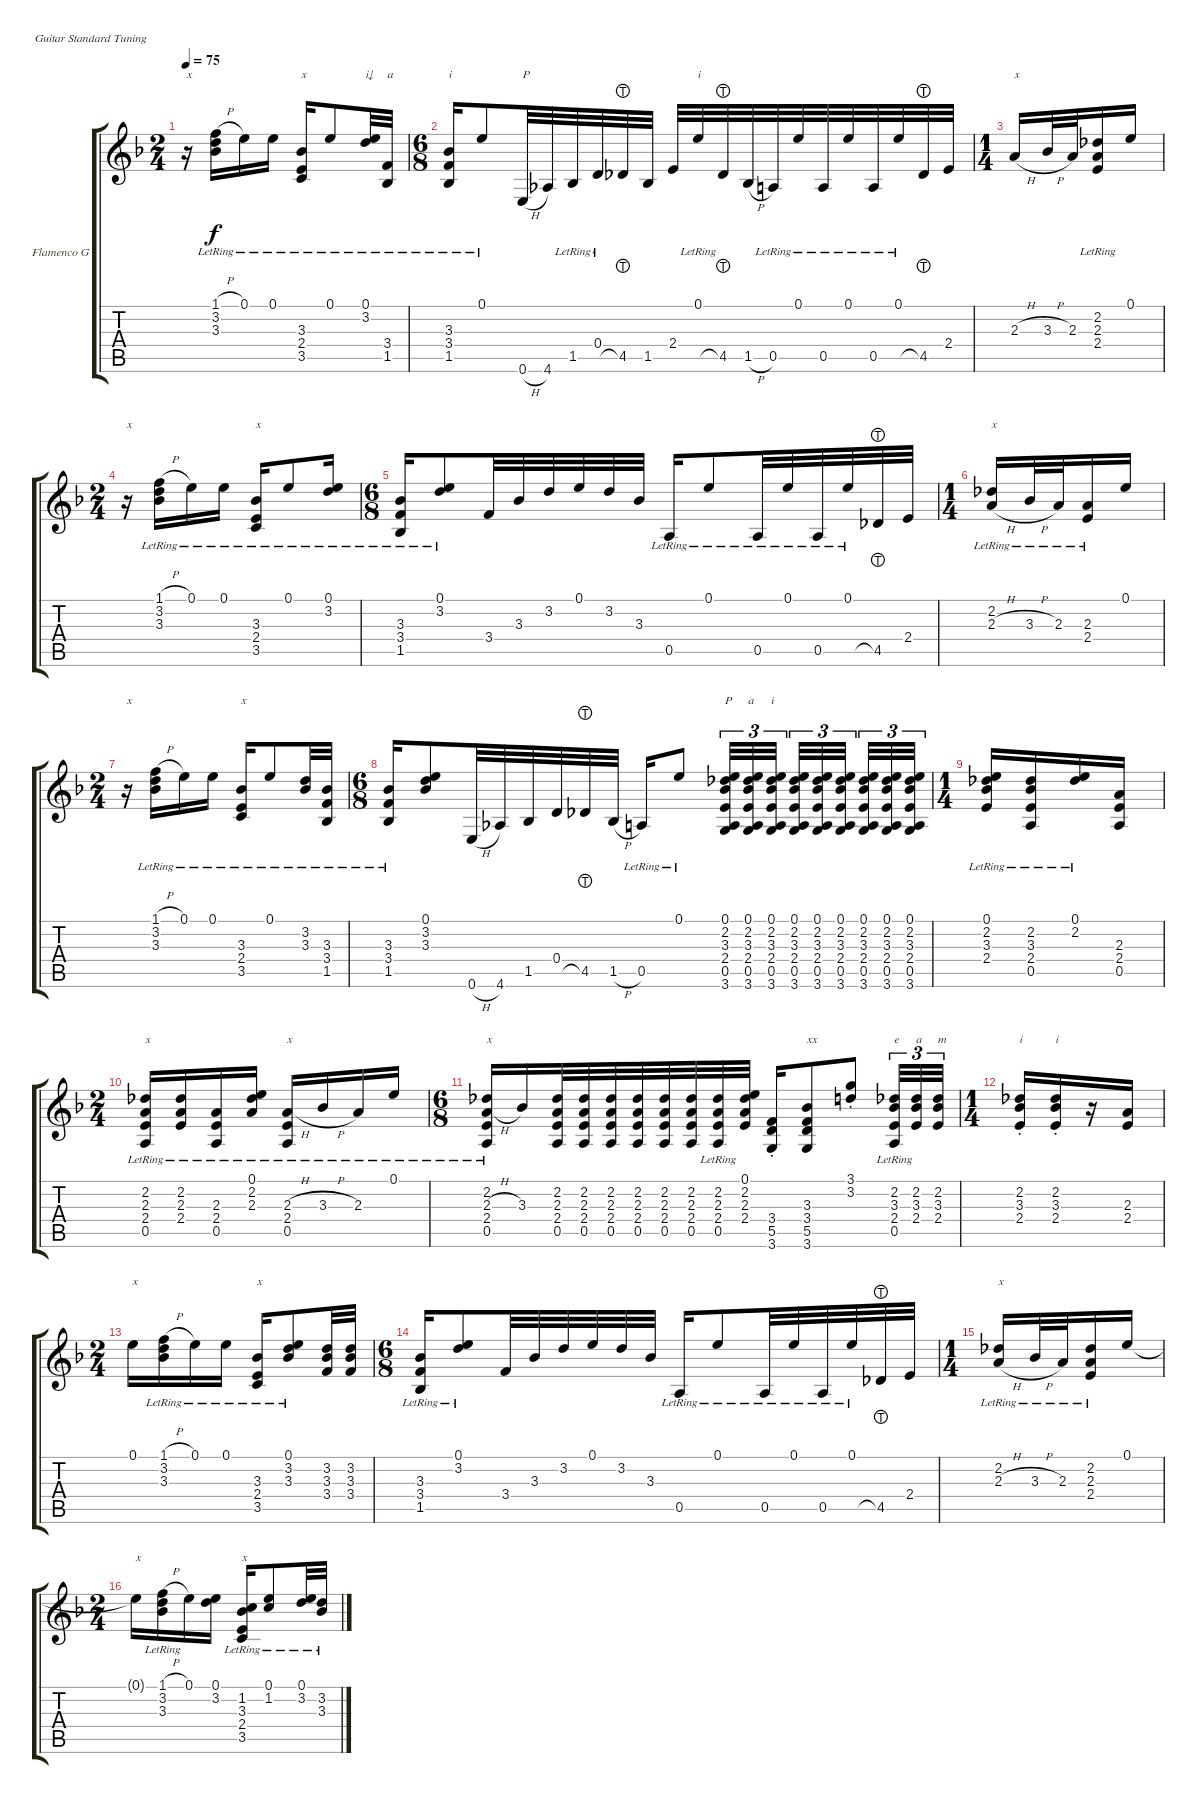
\defaultSystemsLayout 4
\bracketExtendMode groupsimilarinstruments
\firstSystemTrackNameOrientation horizontal
\otherSystemsTrackNameOrientation horizontal
\track ("Flamenco Guitar" "Flamenco G") {instrument acousticguitarnylon}
\staff {score tabs}
\tuning (E4 B3 G3 D3 A2 E2)
\ts (2 4)
\tempo 75
\clef g2
\scale
0.307994
\ks f
r.16{txt "x" dy f} (3.2{lr} 3.3{lr} 1.1{h lr}).16 0.1{lr}.16 0.1{lr}.16 (3.5{lr} 2.4{lr} 3.3{lr}).16{txt "x"} 0.1{lr}.8 (0.1{lr} 3.2{lr}).32{txt "i↓"} (1.5{lr} 3.4{lr}).32{txt "a"} |
\ts (6 8)
\scale
0.513132 (1.5{lr} 3.4 3.3).16{txt "i"} 0.1{lr}.8 0.6{h}.32{txt "P"} 4.6.32 1.5{lr}.32 0.4{lr}.32 4.5{lht}.32 1.5.32 2.4.32 0.1{lr}.32{txt "i"} 4.5{lht}.32 1.5{h}.32 0.5{lr}.32 0.1{lr}.32 0.5{lr}.32 0.1{lr}.32 0.5{lr}.32 0.1{lr}.32 4.5{lht}.32 2.4.32 |
\ts (1 4)
\scale
0.178158 2.3{h}.16{txt "x"} 3.3{h}.32 2.3.32 (2.4{lr} 2.3{lr} 2.2{lr}).16 0.1.16 |
\ts (2 4)
\scale
0.267864 r.16{txt "x"} (1.1{h lr} 3.2{lr} 3.3{lr}).16 0.1{lr}.16 0.1{lr}.16 (3.5{lr} 2.4{lr} 3.3{lr}).16{txt "x"} 0.1{lr}.8 (0.1{lr} 3.2{lr}).16 |
\ts (6 8)
\scale
0.558401 (1.5{lr} 3.4{lr} 3.3{lr}).16 (0.1{lr} 3.2{lr}).8 3.4.32 3.3.32 3.2.32 0.1.32 3.2.32 3.3.32 0.5{lr}.16 0.1{lr}.8 0.5{lr}.32 0.1{lr}.32 0.5{lr}.32 0.1{lr}.32 4.5{lht}.32 2.4.32 |
\ts (1 4)
\scale
0.173729 (2.3{h lr} 2.2{lr}).16{txt "x"} 3.3{h lr}.32 2.3{lr}.32 (2.4{lr} 2.3{lr}).16 0.1.16 |
\ts (2 4)
\scale
0.299257 r.16{txt "x"} (1.1{h lr} 3.2{lr} 3.3{lr}).16 0.1{lr}.16 0.1{lr}.16 (3.5{lr} 2.4{lr} 3.3{lr}).16{txt "x"} 0.1{lr}.8 (3.2{lr} 3.3{lr}).32 (3.4{lr} 3.3{lr} 1.5{lr}).32 |
\ts (6 8)
\scale
0.495962 (1.5{lr} 3.4 3.3).16 (0.1 3.2 3.3).8 0.6{h}.32 4.6.32 1.5.32 0.4.32 4.5{lht}.32 1.5{h}.32 0.5{lr}.16 0.1{lr}.8 (3.6 0.5 2.4 3.3 2.2 0.1).32{tu (3 2) txt "P"} (3.6 0.5 2.4 3.3 2.2 0.1).32{tu (3 2) txt "a"} (3.6 0.5 2.4 3.3 2.2 0.1).32{tu (3 2) txt "i"} (3.6 0.5 2.4 3.3 2.2 0.1).32{tu (3 2)} (3.6 0.5 2.4 3.3 2.2 0.1).32{tu (3 2)} (3.6 0.5 2.4 3.3 2.2 0.1).32{tu (3 2)} (3.6 0.5 2.4 3.3 2.2 0.1).32{tu (3 2)} (3.6 0.5 2.4 3.3 2.2 0.1).32{tu (3 2)} (3.6 0.5 2.4 3.3 2.2 0.1).32{tu (3 2)} |
\ts (1 4)
\scale
0.20066 (2.4{lr} 3.3{lr} 2.2{lr} 0.1{lr}).16 (2.4{lr} 3.3{lr} 2.2{lr} 0.5{lr}).16 (0.1{lr} 2.2{lr}).16 (0.5 2.3 2.4).16 |
\ts (2 4)
\scale
0.334711 (0.5{lr} 2.4{lr} 2.3{lr} 2.2{lr}).16{txt "x"} (2.2{lr} 2.3{lr} 2.4{lr}).16 (2.3{lr} 2.4{lr} 0.5{lr}).16 (0.1{lr} 2.2{lr} 2.3{lr}).16 (0.5{lr} 2.4{lr} 2.3{h lr}).16{txt "x"} 3.3{h lr}.16 2.3{lr}.16 0.1{lr}.16 |
\ts (6 8)
\scale
0.500636 (0.5{lr} 2.4{lr} 2.3{h lr} 2.2{lr}).16{txt "x"} 3.3.16 (0.5 2.4 2.3 2.2).32 (0.5 2.4 2.3 2.2).32 (0.5 2.4 2.3 2.2).32 (0.5 2.4 2.3 2.2).32 (0.5 2.4 2.3 2.2).32 (0.5 2.4 2.3 2.2).32 (0.5{lr} 2.4 2.3 2.2).32 (2.4 2.3 2.2 0.1).32 (3.6{st} 5.5{st} 3.4{st}).16 (3.6 5.5 3.4 3.3).8{txt "xx"} (3.1{st} 3.2{st}).8 (2.4 3.3 2.2 0.5{lr}).32{tu (3 2) txt "e"} (2.4 3.3 2.2).32{tu (3 2) txt "a"} (2.2 3.3 2.4).32{tu (3 2) txt "m"} |
\ts (1 4)
\scale
0.164286 (2.4{st} 3.3{st} 2.2{st}).16{txt "i"} (2.4{st} 3.3{st} 2.2{st}).16{txt "i"} r.16 (2.4 2.3).16 |
\ts (2 4)
\scale
0.270773 0.1.16{txt "x"} (1.1{h lr} 3.2{lr} 3.3{lr}).16 0.1{lr}.16 0.1{lr}.16 (3.3{lr} 2.4{lr} 3.5{lr}).16{txt "x"} (0.1{lr} 3.2{lr} 3.3{lr}).8 (3.2 3.3 3.4).32 (3.3 3.2 3.4).32 |
\ts (6 8)
\scale
0.546004 (1.5{lr} 3.4 3.3).16 (0.1{lr} 3.2).8 3.4.32 3.3.32 3.2.32 0.1.32 3.2.32 3.3.32 0.5{lr}.16 0.1{lr}.8 0.5{lr}.32 0.1{lr}.32 0.5{lr}.32 0.1{lr}.32 4.5{lht}.32 2.4.32 |
\ts (1 4)
\scale
0.182328 (2.3{h lr} 2.2{lr}).16{txt "x"} 3.3{h lr}.32 2.3{lr}.32 (2.4{lr} 2.3{lr} 2.2{lr}).16 0.1.16 |
\ts (2 4)
\scale
0.32801 0.1{t}.16{txt "x"} (1.1{h lr} 3.2{lr} 3.3{lr}).16 0.1.16 (0.1 3.2).16 (3.5{lr} 2.4{lr} 3.3{lr} 1.2{lr}).16{txt "x"} (0.1{lr} 1.2{lr}).8 (3.2{lr} 0.1{lr}).32 (3.3{lr} 3.2{lr}).32
